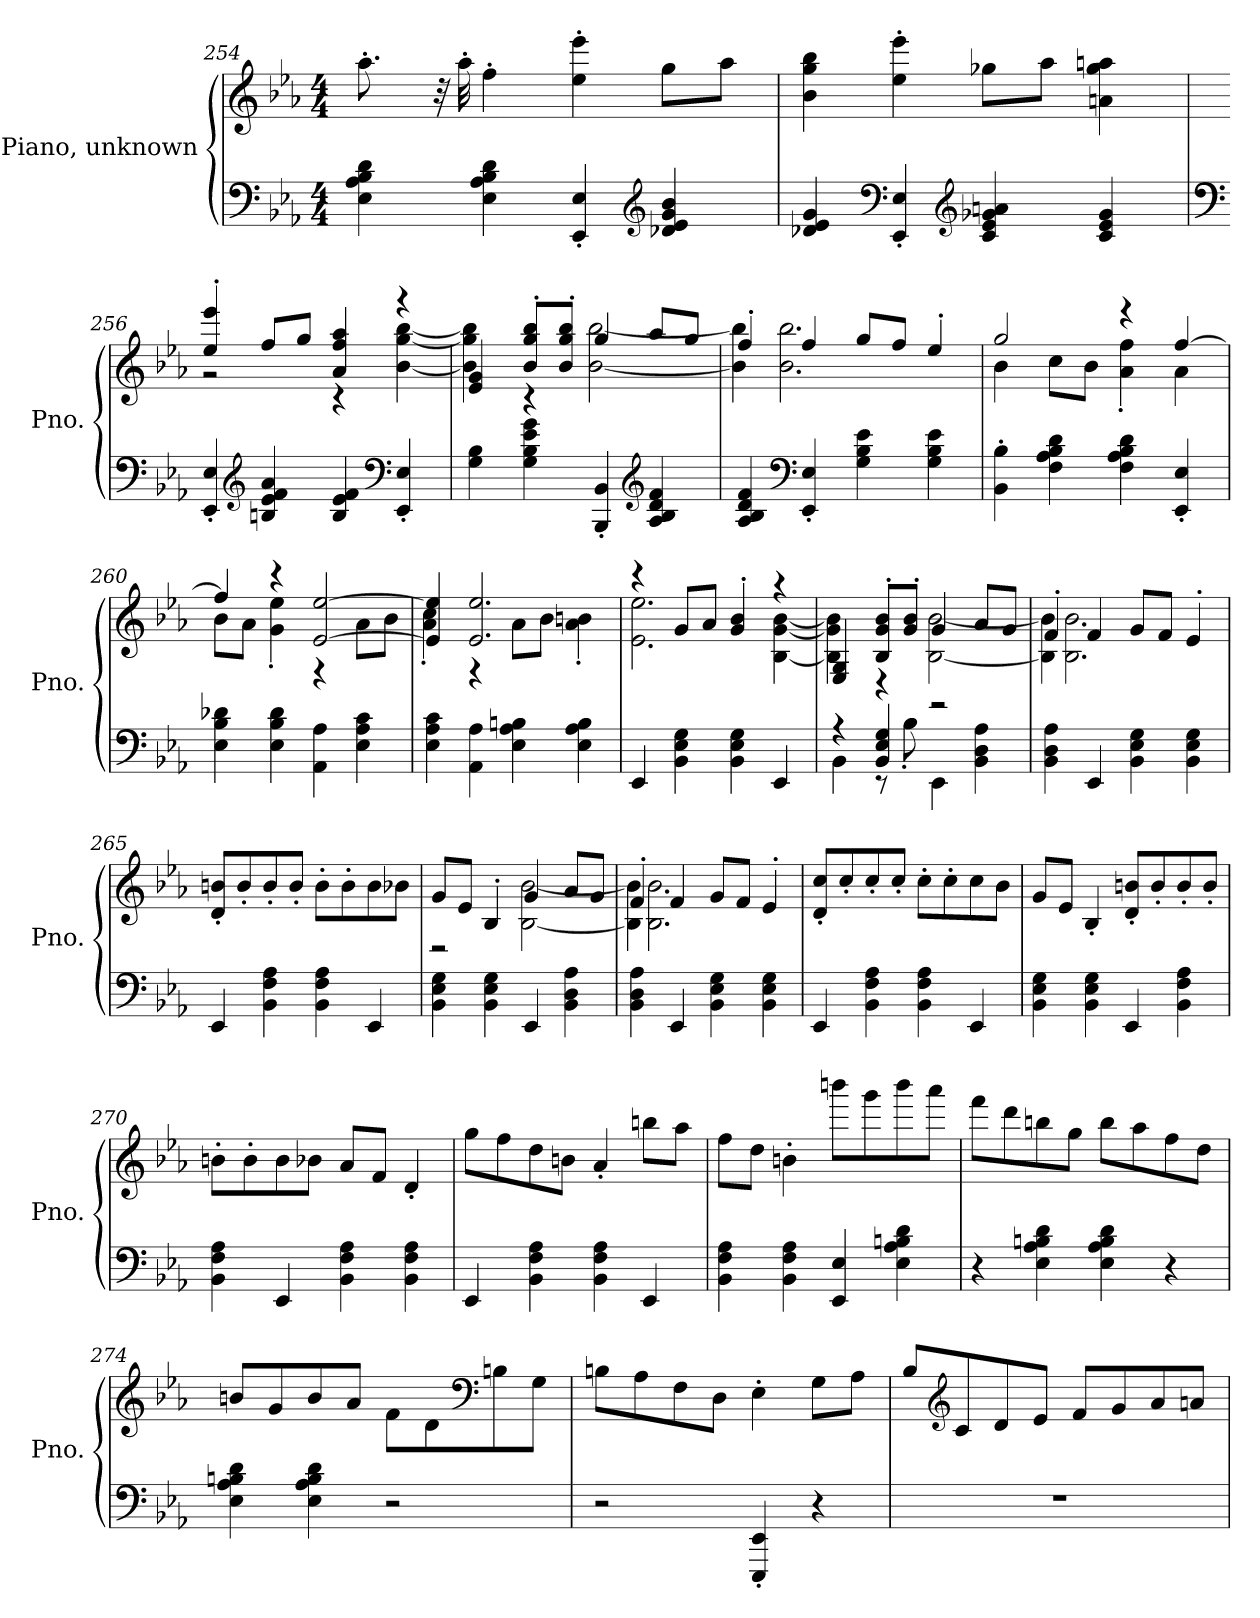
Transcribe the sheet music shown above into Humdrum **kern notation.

**kern	**kern
*part1	*part1
*staff2	*staff1
*I"Piano, unknown	*
*I'Pno.	*
!!LO:LB:g=z
*clefF4	*clefG2
*k[b-e-a-]	*k[b-e-a-]
*M4/4	*M4/4
=254	=254
4E-\ 4A-\ 4B-\ 4d\	8.aa-'\
.	32r
.	32aa-'\
4E-\ 4A-\ 4B-\ 4d\	4ff'\
4EE-/' 4E-/'	4ee-\' 4eee-\'
*clefG2	*
4d-X/ 4e-/ 4g/ 4b-/	8gg\L
.	8aa-\J
=255	=255
4d-X/ 4e-/ 4g/	4b-\ 4gg\ 4bb-\
*clefF4	*
4EE-/' 4E-/'	4ee-\' 4eee-\'
*clefG2	*
4c/ 4e-/ 4g-X/ 4an/	8gg-X\L
.	8aa-\J
4c/ 4e-/ 4g-/	4an\ 4gg-\ 4aan\
=256	=256
*clefF4	*
*	*^
4EE-/' 4E-/'	4ee-/' 4eee-/'	2r
*clefG2	*	*
4Bn/ 4e-/ 4f/ 4a-/	8ff/L	.
.	8gg/J	.
4B/ 4e-/ 4f/	4a-/ 4ff/ 4aa-/	4r
*clefF4	*	*
4EE-/' 4E-/'	4r	[4b-\ [4gg\ [4bb-\
!!LO:PB:g=z	!!
=257	=257	=257
4G\ 4B-\	4e-/ 4g/	4b-\] 4gg\] 4bb-\]
4G\ 4B-\ 4e-\ 4g\	8b-/' 8gg/' 8bb-/'L	4r
.	8b-/' 8gg/' 8bb-/'J	.
4BBB-/' 4BB-/'	4gg/	[2b-\ [2bb-\
*clefG2	*	*
4A-/ 4B-/ 4d/ 4f/	8aa-/L	.
.	8gg/J	.
=258	=258	=258
4A-/ 4B-/ 4d/ 4f/	4ff'/	4b-\] 4bb-\]
*clefF4	*	*
4EE-/' 4E-/'	4ff/	2.b-\ 2.bb-\
4G\ 4B-\ 4e-\	8gg/L	.
.	8ff/J	.
4G\ 4B-\ 4e-\	4ee-'/	.
=259	=259	=259
4BB-\' 4B-\'	2gg/	4b-\
4F\ 4A-\ 4B-\ 4d\	.	8cc\L
.	.	8b-\J
4F\ 4A-\ 4B-\ 4d\	4r	4a-\' 4ff\'
4EE-/' 4E-/'	[4ff/	4a-\
=260	=260	=260
4E-\ 4B-\ 4d-X\	4ff/]	8b-\L
.	.	8a-\J
4E-\ 4B-\ 4d-\	4r	4g\' 4ee-\'
4AA-\ 4A-\	[2e-/ [2ee-/	4r
4E-\ 4A-\ 4c\	.	8a-\L
.	.	8b-\J
=261	=261	=261
4E-\ 4A-\ 4c\	4e-/] 4ee-/]	4a-\' 4cc\'
4AA-\ 4A-\	2.e-/ 2.ee-/	4r
4E-\ 4A-\ 4Bn\	.	8a-\L
.	.	8b-\J
4E-\ 4A-\ 4B\	.	4a-\' 4bn\'
!!LO:LB:g=z	!!
=262	=262	=262
4EE-/	4r	2.e-\ 2.ee-\
4BB-\ 4E-\ 4G\	8g/L	.
.	8a-/J	.
4BB-\ 4E-\ 4G\	4g/' 4b-/'	.
4EE-/	4r	[4B-\ [4g\ [4b-\
=263	=263	=263
*^	*	*
4r	4BB-\	4E-/ 4G/	4B-\] 4g\] 4b-\]
4BB-/ 4E-/ 4G/	8r	8B-/' 8g/' 8b-/'L	4r
.	8B-'\	8g/' 8b-/'J	.
2r	4EE-\	4g/	[2B-\ [2b-\
.	4BB-\ 4D\ 4A-\	8a-/L	.
.	.	8g/J	.
*v	*v	*	*
=264	=264	=264
4BB-\ 4D\ 4A-\	4f'/	4B-\] 4b-\]
4EE-/	4f/	2.B-\ 2.b-\
4BB-\ 4E-\ 4G\	8g/L	.
.	8f/J	.
4BB-\ 4E-\ 4G\	4e-'/	.
*	*v	*v
=265	=265
4EE-/	8d/' 8bn/'L
.	8b'/
4BB-\ 4F\ 4A-\	8b'/
.	8b'/J
4BB-\ 4F\ 4A-\	8b'\L
.	8b'\
4EE-/	8b\
.	8b-X\J
=266	=266
*	*^
4BB-\ 4E-\ 4G\	8g/L	2r
.	8e-/J	.
4BB-\ 4E-\ 4G\	4B-'/	.
4EE-/	4g/	[2B-\ [2b-\
4BB-\ 4D\ 4A-\	8a-/L	.
.	8g/J	.
!!LO:LB:g=z	!!
=267	=267	=267
4BB-\ 4D\ 4A-\	4f'/	4B-\] 4b-\]
4EE-/	4f/	2.B-\ 2.b-\
4BB-\ 4E-\ 4G\	8g/L	.
.	8f/J	.
4BB-\ 4E-\ 4G\	4e-'/	.
*	*v	*v
=268	=268
4EE-/	8d/' 8cc/'L
.	8cc'/
4BB-\ 4F\ 4A-\	8cc'/
.	8cc'/J
4BB-\ 4F\ 4A-\	8cc'\L
.	8cc'\
4EE-/	8cc\
.	8b-\J
=269	=269
4BB-\ 4E-\ 4G\	8g/L
.	8e-/J
4BB-\ 4E-\ 4G\	4B-'/
4EE-/	8d/' 8bn/'L
.	8b'/
4BB-\ 4F\ 4A-\	8b'/
.	8b'/J
=270	=270
4BB-\ 4F\ 4A-\	8bn'\L
.	8b'\
4EE-/	8b\
.	8b-X\J
4BB-\ 4F\ 4A-\	8a-/L
.	8f/J
4BB-\ 4F\ 4A-\	4d'/
=271	=271
4EE-/	8gg\L
.	8ff\
4BB-\ 4F\ 4A-\	8dd\
.	8bn\J
4BB-\ 4F\ 4A-\	4a-'/
4EE-/	8bbn\L
.	8aa-\J
!!LO:LB:g=z
=272	=272
4BB-\ 4F\ 4A-\	8ff\L
.	8dd\J
4BB-\ 4F\ 4A-\	4bn'\
4EE-/ 4E-/	8bbbn\L
.	8ggg\
4E-\ 4A-\ 4Bn\ 4d\	8bbb\
.	8aaa-\J
=273	=273
4r	8fff\L
.	8ddd\
4E-\ 4A-\ 4Bn\ 4d\	8bbn\
.	8gg\J
4E-\ 4A-\ 4B\ 4d\	8bb\L
.	8aa-\
4r	8ff\
.	8dd\J
=274	=274
4E-\ 4A-\ 4Bn\ 4d\	8bn/L
.	8g/
4E-\ 4A-\ 4B\ 4d\	8b/
.	8a-/J
2r	8f\L
.	8d\
*	*clefF4
.	8Bn\
.	8G\J
=275	=275
2r	8Bn\L
.	8A-\
.	8F\
.	8D\J
4EEE-/' 4EE-/'	4E-'\
4r	8G\L
.	8A-\J
!!LO:LB:g=z
=276	=276
1r	8B-/L
*	*clefG2
.	8c/
.	8d/
.	8e-/J
.	8f/L
.	8g/
.	8a-/
.	8an/J
=	=
*-	*-
